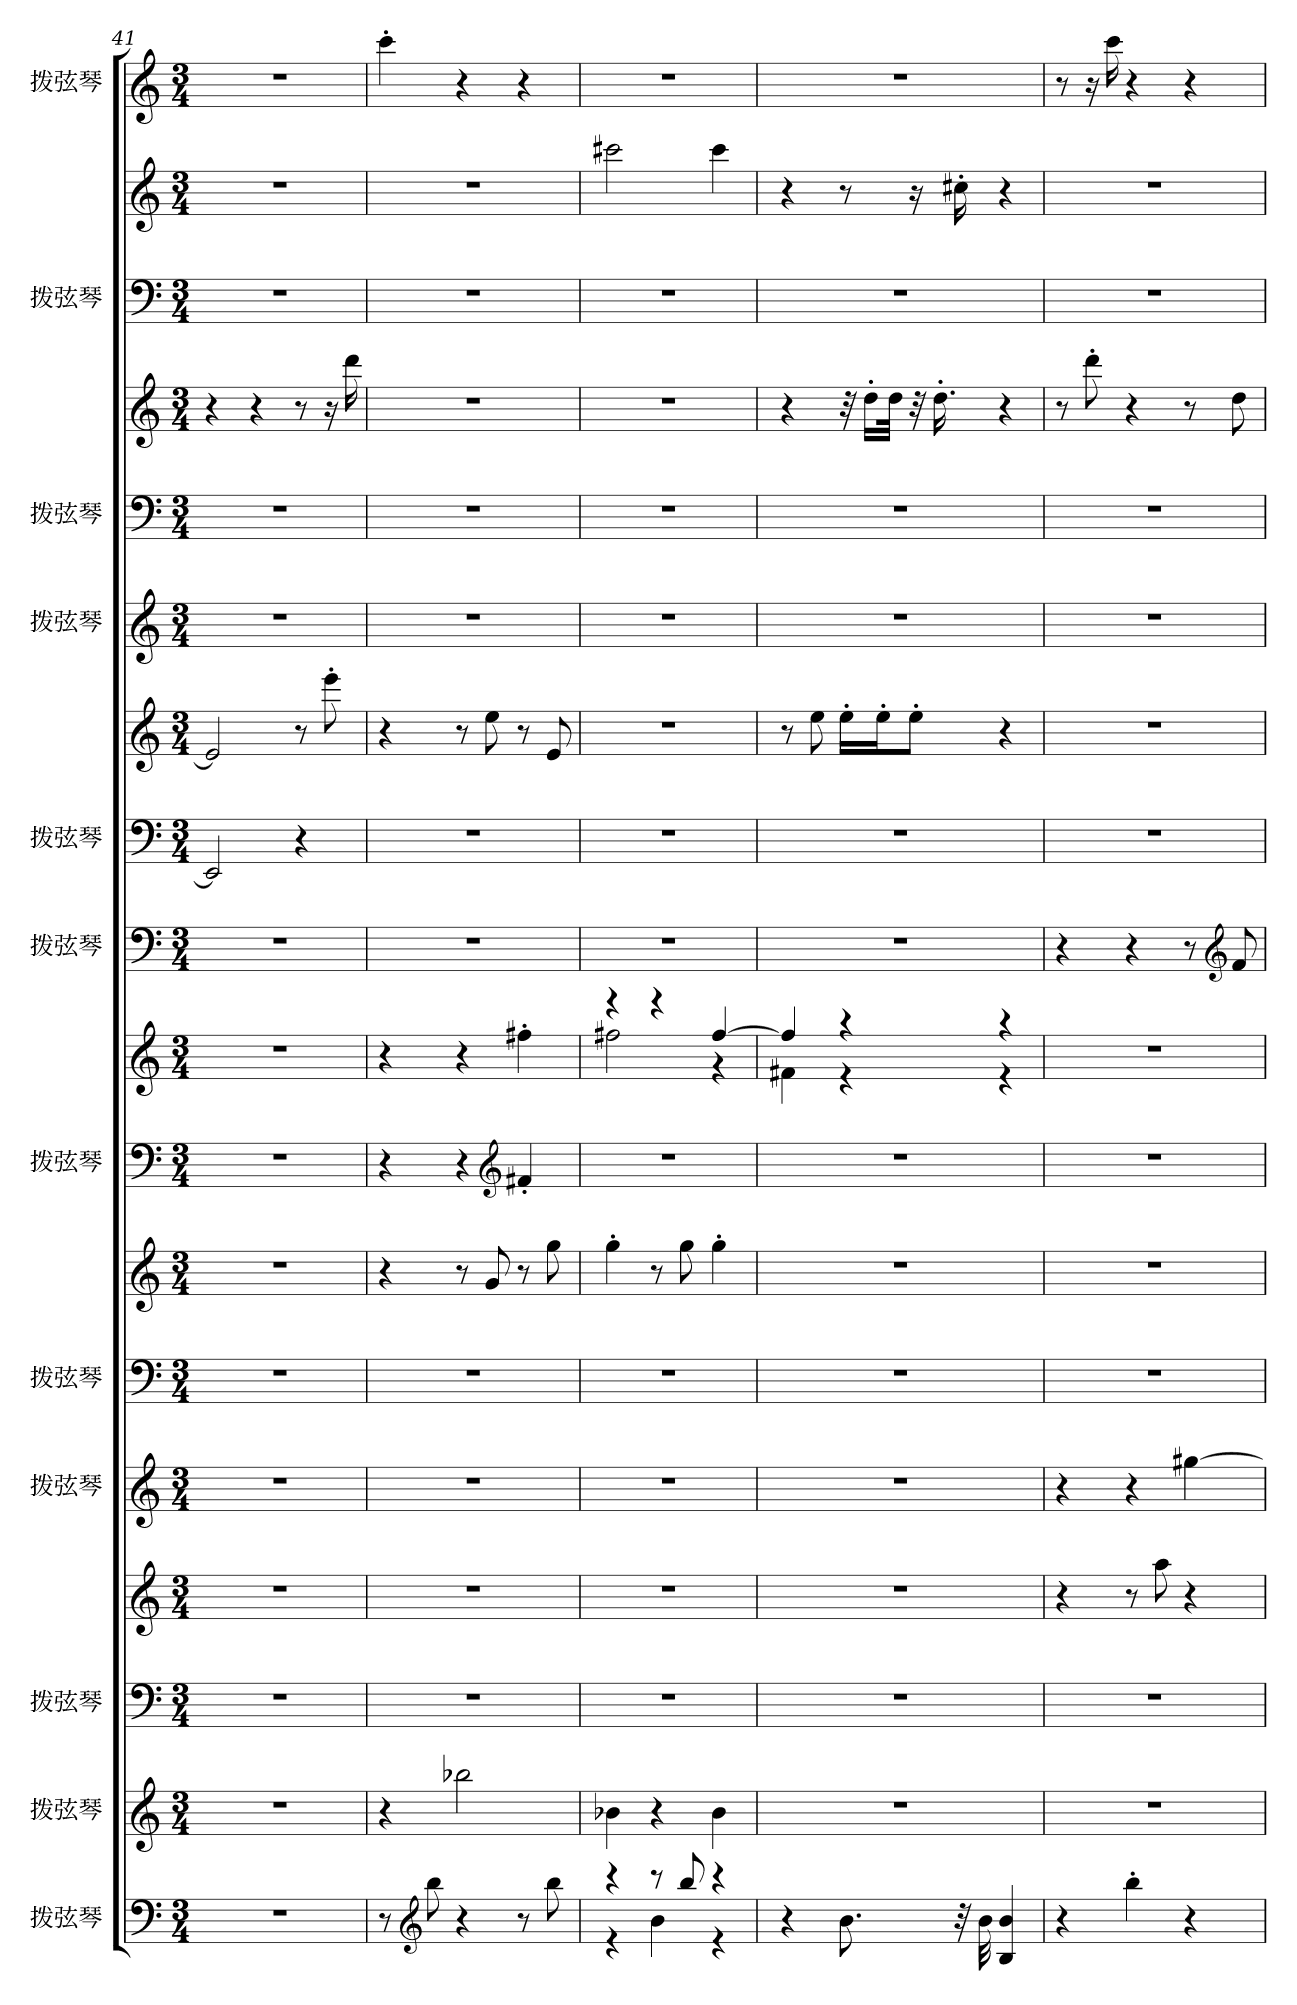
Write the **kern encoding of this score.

**kern	**kern	**kern	**kern	**kern	**kern	**kern	**kern	**kern	**kern	**kern	**kern	**kern	**kern	**kern	**kern	**kern	**kern
*part12	*part11	*part10	*part10	*part9	*part8	*part8	*part7	*part7	*part6	*part5	*part5	*part4	*part3	*part3	*part2	*part2	*part1
*staff18	*staff17	*staff16	*staff15	*staff14	*staff13	*staff12	*staff11	*staff10	*staff9	*staff8	*staff7	*staff6	*staff5	*staff4	*staff3	*staff2	*staff1
*I"拨弦琴	*I"拨弦琴	*I"拨弦琴	*	*I"拨弦琴	*I"拨弦琴	*	*I"拨弦琴	*	*I"拨弦琴	*I"拨弦琴	*	*I"拨弦琴	*I"拨弦琴	*	*I"拨弦琴	*	*I"拨弦琴
*clefF4	*clefG2	*clefF4	*clefG2	*clefG2	*clefF4	*clefG2	*clefF4	*clefG2	*clefF4	*clefF4	*clefG2	*clefG2	*clefF4	*clefG2	*clefF4	*clefG2	*clefG2
*k[]	*k[]	*k[]	*k[]	*k[]	*k[]	*k[]	*k[]	*k[]	*k[]	*k[]	*k[]	*k[]	*k[]	*k[]	*k[]	*k[]	*k[]
*M3/4	*M3/4	*M3/4	*M3/4	*M3/4	*M3/4	*M3/4	*M3/4	*M3/4	*M3/4	*M3/4	*M3/4	*M3/4	*M3/4	*M3/4	*M3/4	*M3/4	*M3/4
=41	=41	=41	=41	=41	=41	=41	=41	=41	=41	=41	=41	=41	=41	=41	=41	=41	=41
2.r	2.r	2.r	2.r	2.r	2.r	2.r	2.r	2.r	2.r	2EE/]	2e/]	2.r	2.r	4r	2.r	2.r	2.r
.	.	.	.	.	.	.	.	.	.	.	.	.	.	4r	.	.	.
.	.	.	.	.	.	.	.	.	.	4r	8r	.	.	8r	.	.	.
.	.	.	.	.	.	.	.	.	.	.	8eee'\	.	.	16r	.	.	.
.	.	.	.	.	.	.	.	.	.	.	.	.	.	16ddd\	.	.	.
=42	=42	=42	=42	=42	=42	=42	=42	=42	=42	=42	=42	=42	=42	=42	=42	=42	=42
8r	4r	2.r	2.r	2.r	2.r	4r	4r	4r	2.r	2.r	4r	2.r	2.r	2.r	2.r	2.r	4ccc'\
*clefG2	*	*	*	*	*	*	*	*	*	*	*	*	*	*	*	*	*
8bb\	.	.	.	.	.	.	.	.	.	.	.	.	.	.	.	.	.
4r	2bb-X\	.	.	.	.	8r	4r	4r	.	.	8r	.	.	.	.	.	4r
.	.	.	.	.	.	8g/	.	.	.	.	8ee\	.	.	.	.	.	.
*	*	*	*	*	*	*	*clefG2	*	*	*	*	*	*	*	*	*	*
8r	.	.	.	.	.	8r	4f#X'/	4ff#X'\	.	.	8r	.	.	.	.	.	4r
8bb\	.	.	.	.	.	8gg\	.	.	.	.	8e/	.	.	.	.	.	.
=43	=43	=43	=43	=43	=43	=43	=43	=43	=43	=43	=43	=43	=43	=43	=43	=43	=43
*^	*	*	*	*	*	*	*	*^	*	*	*	*	*	*	*	*	*
4r	4r	4b-X\	2.r	2.r	2.r	2.r	4gg'\	2.r	4r	2ff#X\	2.r	2.r	2.r	2.r	2.r	2.r	2.r	2ccc#X\	2.r
8r	4b\	4r	.	.	.	.	8r	.	4r	.	.	.	.	.	.	.	.	.	.
8bb/	.	.	.	.	.	.	8gg\	.	.	.	.	.	.	.	.	.	.	.	.
4r	4r	4b-\	.	.	.	.	4gg'\	.	[4ff#/	4r	.	.	.	.	.	.	.	4ccc#\	.
*v	*v	*	*	*	*	*	*	*	*	*	*	*	*	*	*	*	*	*	*
!!LO:PB:g=z
=44	=44	=44	=44	=44	=44	=44	=44	=44	=44	=44	=44	=44	=44	=44	=44	=44	=44	=44
4r	2.r	2.r	2.r	2.r	2.r	2.r	2.r	4ff#/]	4f#X\	2.r	2.r	8r	2.r	2.r	4r	2.r	4r	2.r
.	.	.	.	.	.	.	.	.	.	.	.	8ee\	.	.	.	.	.	.
8.b\	.	.	.	.	.	.	.	4r	4r	.	.	16ee'\LL	.	.	32r	.	8r	.
.	.	.	.	.	.	.	.	.	.	.	.	.	.	.	16dd'\LL	.	.	.
.	.	.	.	.	.	.	.	.	.	.	.	16ee'\J	.	.	.	.	.	.
.	.	.	.	.	.	.	.	.	.	.	.	.	.	.	32dd\JJk	.	.	.
.	.	.	.	.	.	.	.	.	.	.	.	8ee'\J	.	.	32r	.	16r	.
.	.	.	.	.	.	.	.	.	.	.	.	.	.	.	16.dd'\	.	.	.
32r	.	.	.	.	.	.	.	.	.	.	.	.	.	.	.	.	16cc#X'\	.
32b\	.	.	.	.	.	.	.	.	.	.	.	.	.	.	.	.	.	.
4B/ 4b/	.	.	.	.	.	.	.	4r	4r	.	.	4r	.	.	4r	.	4r	.
*	*	*	*	*	*	*	*	*v	*v	*	*	*	*	*	*	*	*	*
=45	=45	=45	=45	=45	=45	=45	=45	=45	=45	=45	=45	=45	=45	=45	=45	=45	=45
4r	2.r	2.r	4r	4r	2.r	2.r	2.r	2.r	4r	2.r	2.r	2.r	2.r	8r	2.r	2.r	8r
.	.	.	.	.	.	.	.	.	.	.	.	.	.	8ddd'\	.	.	16r
.	.	.	.	.	.	.	.	.	.	.	.	.	.	.	.	.	16ccc\
4bb'\	.	.	8r	4r	.	.	.	.	4r	.	.	.	.	4r	.	.	4r
.	.	.	8aa\	.	.	.	.	.	.	.	.	.	.	.	.	.	.
4r	.	.	4r	[4gg#X\	.	.	.	.	8r	.	.	.	.	8r	.	.	4r
*	*	*	*	*	*	*	*	*	*clefG2	*	*	*	*	*	*	*	*
.	.	.	.	.	.	.	.	.	8f/	.	.	.	.	8dd\	.	.	.
=	=	=	=	=	=	=	=	=	=	=	=	=	=	=	=	=	=
*-	*-	*-	*-	*-	*-	*-	*-	*-	*-	*-	*-	*-	*-	*-	*-	*-	*-
